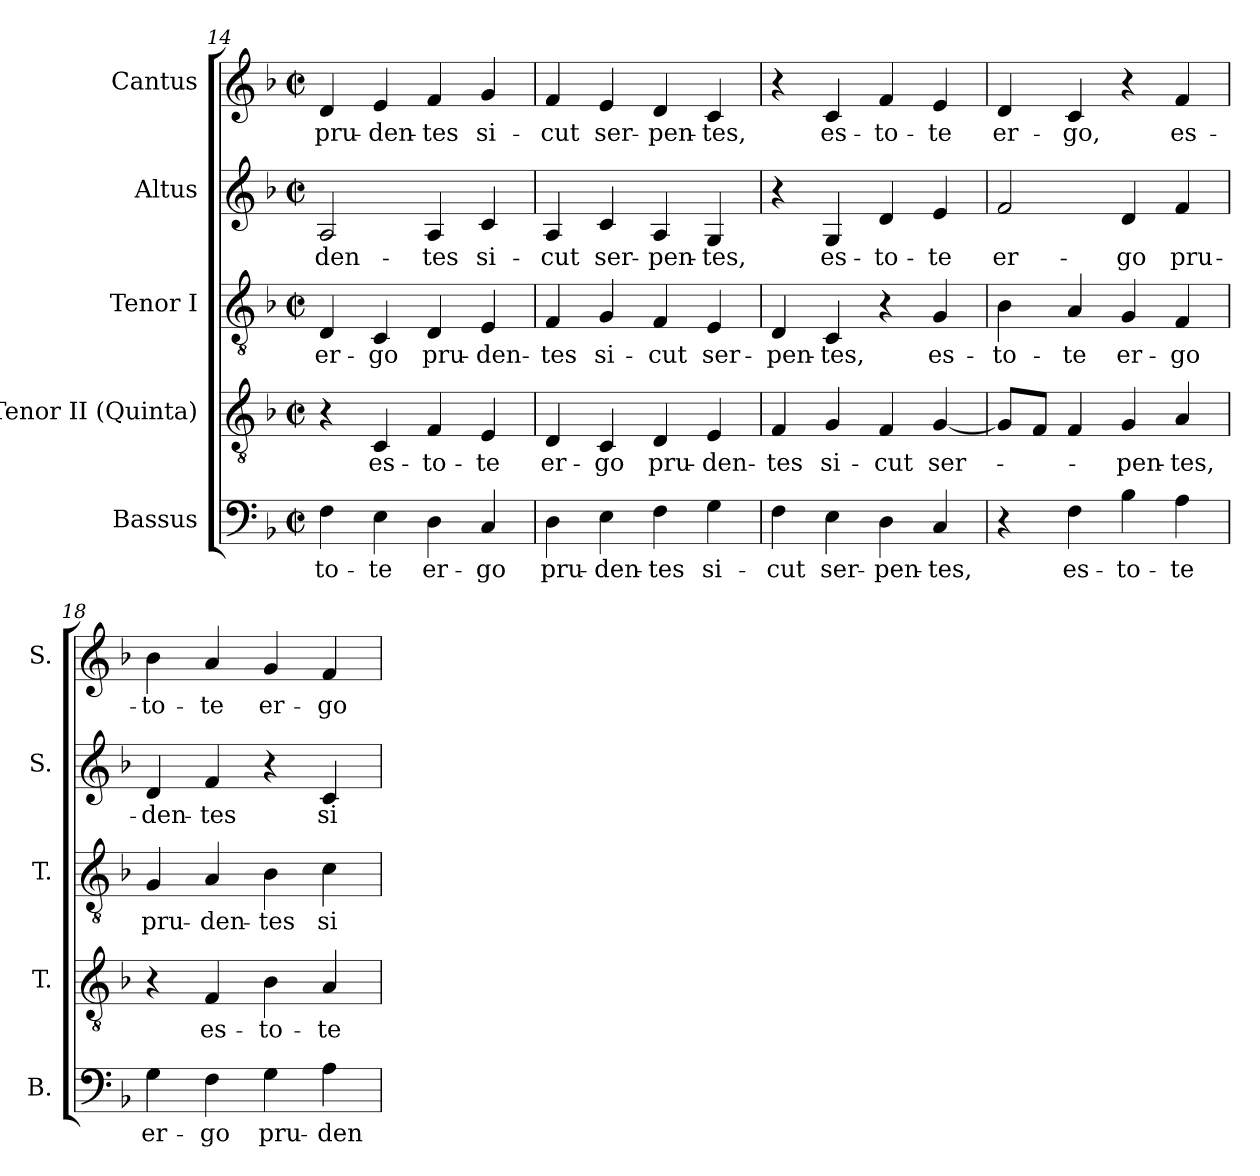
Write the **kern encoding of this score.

**kern	**text	**kern	**text	**kern	**text	**kern	**text	**kern	**text
*part5	*part5	*part4	*part4	*part3	*part3	*part2	*part2	*part1	*part1
*staff5	*staff5	*staff4	*staff4	*staff3	*staff3	*staff2	*staff2	*staff1	*staff1
*I"Bassus	*	*I"Tenor II (Quinta)	*	*I"Tenor I	*	*I"Altus	*	*I"Cantus	*
*I'B.	*	*I'T.	*	*I'T.	*	*I'S.	*	*I'S.	*
*clefF4	*	*clefGv2	*	*clefGv2	*	*clefG2	*	*clefG2	*
*	*	*ITrd7c12	*	*ITrd7c12	*	*	*	*	*
*k[b-]	*	*k[b-]	*	*k[b-]	*	*k[b-]	*	*k[b-]	*
*F:	*	*F:	*	*F:	*	*F:	*	*F:	*
*M2/2	*	*M2/2	*	*M2/2	*	*M2/2	*	*M2/2	*
*met(c|)	*	*met(c|)	*	*met(c|)	*	*met(c|)	*	*met(c|)	*
=14	=14	=14	=14	=14	=14	=14	=14	=14	=14
!	!LO:LY:b:color=#000000	!	!	!	!	!	!	!	!
!	!	!	!	!	!LO:LY:b:color=#000000	!	!	!	!
!	!	!	!	!	!	!	!LO:LY:b:color=#000000	!	!
!	!	!	!	!	!	!	!	!	!LO:LY:b:color=#000000
4Fi\	-to-	4r	.	4DDi/	er-	2Ai/	-den-	4di/	pru-
!	!LO:LY:b:color=#000000	!	!	!	!	!	!	!	!
!	!	!	!LO:LY:b:color=#000000	!	!	!	!	!	!
!	!	!	!	!	!LO:LY:b:color=#000000	!	!	!	!
!	!	!	!	!	!	!	!	!	!LO:LY:b:color=#000000
4Ei\	-te	4CCi/	es-	4CCi/	-go	.	.	4ei/	-den-
!	!LO:LY:b:color=#000000	!	!	!	!	!	!	!	!
!	!	!	!LO:LY:b:color=#000000	!	!	!	!	!	!
!	!	!	!	!	!LO:LY:b:color=#000000	!	!	!	!
!	!	!	!	!	!	!	!LO:LY:b:color=#000000	!	!
!	!	!	!	!	!	!	!	!	!LO:LY:b:color=#000000
4Di\	er-	4FFi/	-to-	4DDi/	pru-	4Ai/	-tes	4fi/	-tes
!	!LO:LY:b:color=#000000	!	!	!	!	!	!	!	!
!	!	!	!LO:LY:b:color=#000000	!	!	!	!	!	!
!	!	!	!	!	!LO:LY:b:color=#000000	!	!	!	!
!	!	!	!	!	!	!	!LO:LY:b:color=#000000	!	!
!	!	!	!	!	!	!	!	!	!LO:LY:b:color=#000000
4Ci/	-go	4EEi/	-te	4EEi/	-den-	4ci/	si-	4gi/	si-
=15	=15	=15	=15	=15	=15	=15	=15	=15	=15
!	!LO:LY:b:color=#000000	!	!	!	!	!	!	!	!
!	!	!	!LO:LY:b:color=#000000	!	!	!	!	!	!
!	!	!	!	!	!LO:LY:b:color=#000000	!	!	!	!
!	!	!	!	!	!	!	!LO:LY:b:color=#000000	!	!
!	!	!	!	!	!	!	!	!	!LO:LY:b:color=#000000
4Di\	pru-	4DDi/	er-	4FFi/	-tes	4Ai/	-cut	4fi/	-cut
!	!LO:LY:b:color=#000000	!	!	!	!	!	!	!	!
!	!	!	!LO:LY:b:color=#000000	!	!	!	!	!	!
!	!	!	!	!	!LO:LY:b:color=#000000	!	!	!	!
!	!	!	!	!	!	!	!LO:LY:b:color=#000000	!	!
!	!	!	!	!	!	!	!	!	!LO:LY:b:color=#000000
4Ei\	-den-	4CCi/	-go	4GGi/	si-	4ci/	ser-	4ei/	ser-
!	!LO:LY:b:color=#000000	!	!	!	!	!	!	!	!
!	!	!	!LO:LY:b:color=#000000	!	!	!	!	!	!
!	!	!	!	!	!LO:LY:b:color=#000000	!	!	!	!
!	!	!	!	!	!	!	!LO:LY:b:color=#000000	!	!
!	!	!	!	!	!	!	!	!	!LO:LY:b:color=#000000
4Fi\	-tes	4DDi/	pru-	4FFi/	-cut	4Ai/	-pen-	4di/	-pen-
!	!LO:LY:b:color=#000000	!	!	!	!	!	!	!	!
!	!	!	!LO:LY:b:color=#000000	!	!	!	!	!	!
!	!	!	!	!	!LO:LY:b:color=#000000	!	!	!	!
!	!	!	!	!	!	!	!LO:LY:b:color=#000000	!	!
!	!	!	!	!	!	!	!	!	!LO:LY:b:color=#000000
4Gi\	si-	4EEi/	-den-	4EEi/	ser-	4Gi/	-tes,	4ci/	-tes,
=16	=16	=16	=16	=16	=16	=16	=16	=16	=16
!	!LO:LY:b:color=#000000	!	!	!	!	!	!	!	!
!	!	!	!LO:LY:b:color=#000000	!	!	!	!	!	!
!	!	!	!	!	!LO:LY:b:color=#000000	!	!	!	!
4Fi\	-cut	4FFi/	-tes	4DDi/	-pen-	4r	.	4r	.
!	!LO:LY:b:color=#000000	!	!	!	!	!	!	!	!
!	!	!	!LO:LY:b:color=#000000	!	!	!	!	!	!
!	!	!	!	!	!LO:LY:b:color=#000000	!	!	!	!
!	!	!	!	!	!	!	!LO:LY:b:color=#000000	!	!
!	!	!	!	!	!	!	!	!	!LO:LY:b:color=#000000
4Ei\	ser-	4GGi/	si-	4CCi/	-tes,	4Gi/	es-	4ci/	es-
!	!LO:LY:b:color=#000000	!	!	!	!	!	!	!	!
!	!	!	!LO:LY:b:color=#000000	!	!	!	!	!	!
!	!	!	!	!	!	!	!LO:LY:b:color=#000000	!	!
!	!	!	!	!	!	!	!	!	!LO:LY:b:color=#000000
4Di\	-pen-	4FFi/	-cut	4r	.	4di/	-to-	4fi/	-to-
!	!LO:LY:b:color=#000000	!	!	!	!	!	!	!	!
!	!	!	!LO:LY:b:color=#000000	!	!	!	!	!	!
!	!	!	!	!	!LO:LY:b:color=#000000	!	!	!	!
!	!	!	!	!	!	!	!LO:LY:b:color=#000000	!	!
!	!	!	!	!	!	!	!	!	!LO:LY:b:color=#000000
4Ci/	-tes,	[<4GGi/	ser-	4GGi/	es-	4ei/	-te	4ei/	-te
=17	=17	=17	=17	=17	=17	=17	=17	=17	=17
!	!	!	!	!	!LO:LY:b:color=#000000	!	!	!	!
!	!	!	!	!	!	!	!LO:LY:b:color=#000000	!	!
!	!	!	!	!	!	!	!	!	!LO:LY:b:color=#000000
4r	.	8GGi/L]	.	4BB-i\	-to-	2fi/	er-	4di/	er-
.	.	8FFi/J	.	.	.	.	.	.	.
!	!LO:LY:b:color=#000000	!	!	!	!	!	!	!	!
!	!	!	!	!	!LO:LY:b:color=#000000	!	!	!	!
!	!	!	!	!	!	!	!	!	!LO:LY:b:color=#000000
4Fi\	es-	4FFi/	.	4AAi/	-te	.	.	4ci/	-go,
!	!LO:LY:b:color=#000000	!	!	!	!	!	!	!	!
!	!	!	!LO:LY:b:color=#000000	!	!	!	!	!	!
!	!	!	!	!	!LO:LY:b:color=#000000	!	!	!	!
!	!	!	!	!	!	!	!LO:LY:b:color=#000000	!	!
4B-i\	-to-	4GGi/	-pen-	4GGi/	er-	4di/	-go	4r	.
!	!LO:LY:b:color=#000000	!	!	!	!	!	!	!	!
!	!	!	!LO:LY:b:color=#000000	!	!	!	!	!	!
!	!	!	!	!	!LO:LY:b:color=#000000	!	!	!	!
!	!	!	!	!	!	!	!LO:LY:b:color=#000000	!	!
!	!	!	!	!	!	!	!	!	!LO:LY:b:color=#000000
4Ai\	-te	4AAi/	-tes,	4FFi/	-go	4fi/	pru-	4fi/	es-
=18	=18	=18	=18	=18	=18	=18	=18	=18	=18
!	!LO:LY:b:color=#000000	!	!	!	!	!	!	!	!
!	!	!	!	!	!LO:LY:b:color=#000000	!	!	!	!
!	!	!	!	!	!	!	!LO:LY:b:color=#000000	!	!
!	!	!	!	!	!	!	!	!	!LO:LY:b:color=#000000
4Gi\	er-	4r	.	4GGi/	pru-	4di/	-den-	4b-i\	-to-
!	!LO:LY:b:color=#000000	!	!	!	!	!	!	!	!
!	!	!	!LO:LY:b:color=#000000	!	!	!	!	!	!
!	!	!	!	!	!LO:LY:b:color=#000000	!	!	!	!
!	!	!	!	!	!	!	!LO:LY:b:color=#000000	!	!
!	!	!	!	!	!	!	!	!	!LO:LY:b:color=#000000
4Fi\	-go	4FFi/	es-	4AAi/	-den-	4fi/	-tes	4ai/	-te
!	!LO:LY:b:color=#000000	!	!	!	!	!	!	!	!
!	!	!	!LO:LY:b:color=#000000	!	!	!	!	!	!
!	!	!	!	!	!LO:LY:b:color=#000000	!	!	!	!
!	!	!	!	!	!	!	!	!	!LO:LY:b:color=#000000
4Gi\	pru-	4BB-i\	-to-	4BB-i\	-tes	4r	.	4gi/	er-
!	!LO:LY:b:color=#000000	!	!	!	!	!	!	!	!
!	!	!	!LO:LY:b:color=#000000	!	!	!	!	!	!
!	!	!	!	!	!LO:LY:b:color=#000000	!	!	!	!
!	!	!	!	!	!	!	!LO:LY:b:color=#000000	!	!
!	!	!	!	!	!	!	!	!	!LO:LY:b:color=#000000
4Ai\	-den-	4AAi/	-te	4Ci\	si-	4ci/	si-	4fi/	-go
=	=	=	=	=	=	=	=	=	=
*-	*-	*-	*-	*-	*-	*-	*-	*-	*-
